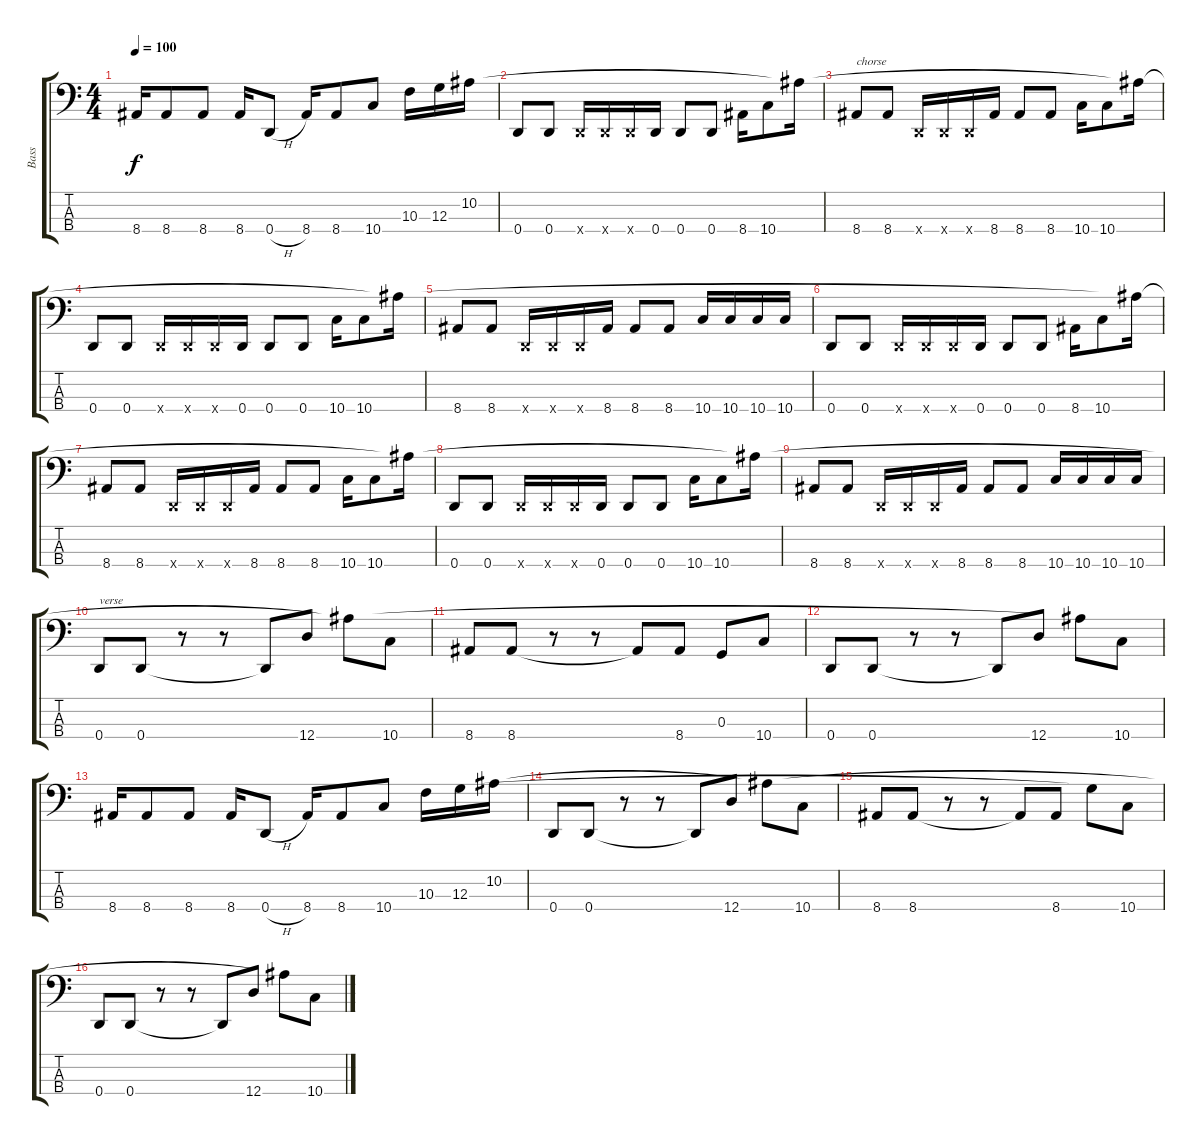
\track ("Bass" "Bass") {instrument electricbassfinger}
\staff {score tabs}
\tuning (F2 C2 G1 D1) {hide}
\ts (4 4)
\tempo 100
\clef f4
\ks c
8.4.16{dy f} 8.4.8 8.4.8 8.4.16 0.4{h}.8 8.4.16 8.4.8 10.4.8 10.3.16 12.3.16 10.2.16 |
0.4.8 0.4.8 0.4{x}.16 0.4{x}.16 0.4{x}.16 0.4.16 0.4.8 0.4.8 8.4.16 10.4.8 10.2{t}.16 |
8.4.8{txt "chorse"} 8.4.8 0.4{x}.16 0.4{x}.16 0.4{x}.16 8.4.16 8.4.8 8.4.8 10.4.16 10.4.8 10.2{t}.16 |
0.4.8 0.4.8 0.4{x}.16 0.4{x}.16 0.4{x}.16 0.4.16 0.4.8 0.4.8 10.4.16 10.4.8 10.2{t}.16 |
8.4.8 8.4.8 0.4{x}.16 0.4{x}.16 0.4{x}.16 8.4.16 8.4.8 8.4.8 10.4.16 10.4.16 10.4.16 10.4.16 |
0.4.8 0.4.8 0.4{x}.16 0.4{x}.16 0.4{x}.16 0.4.16 0.4.8 0.4.8 8.4.16 10.4.8 10.2{t}.16 |
8.4.8 8.4.8 0.4{x}.16 0.4{x}.16 0.4{x}.16 8.4.16 8.4.8 8.4.8 10.4.16 10.4.8 10.2{t}.16 |
0.4.8 0.4.8 0.4{x}.16 0.4{x}.16 0.4{x}.16 0.4.16 0.4.8 0.4.8 10.4.16 10.4.8 10.2{t}.16 |
8.4.8 8.4.8 0.4{x}.16 0.4{x}.16 0.4{x}.16 8.4.16 8.4.8 8.4.8 10.4.16 10.4.16 10.4.16 10.4.16 |
0.4.8{txt "verse"} 0.4.8 r.8 r.8 0.4{t}.8 12.4.8 10.2{t}.8 10.4.8 |
8.4.8 8.4.8 r.8 r.8 8.4{t}.8 8.4.8 0.3.8 10.4.8 |
0.4.8 0.4.8 r.8 r.8 0.4{t}.8 12.4.8 10.2{t}.8 10.4.8 |
8.4.16 8.4.8 8.4.8 8.4.16 0.4{h}.8 8.4.16 8.4.8 10.4.8 10.3.16 12.3.16 10.2.16 |
0.4.8 0.4.8 r.8 r.8 0.4{t}.8 12.4.8 10.2{t}.8 10.4.8 |
8.4.8 8.4.8 r.8 r.8 8.4{t}.8 8.4.8 12.3{t}.8 10.4.8 |
0.4.8 0.4.8 r.8 r.8 0.4{t}.8 12.4.8 10.2{t}.8 10.4.8
